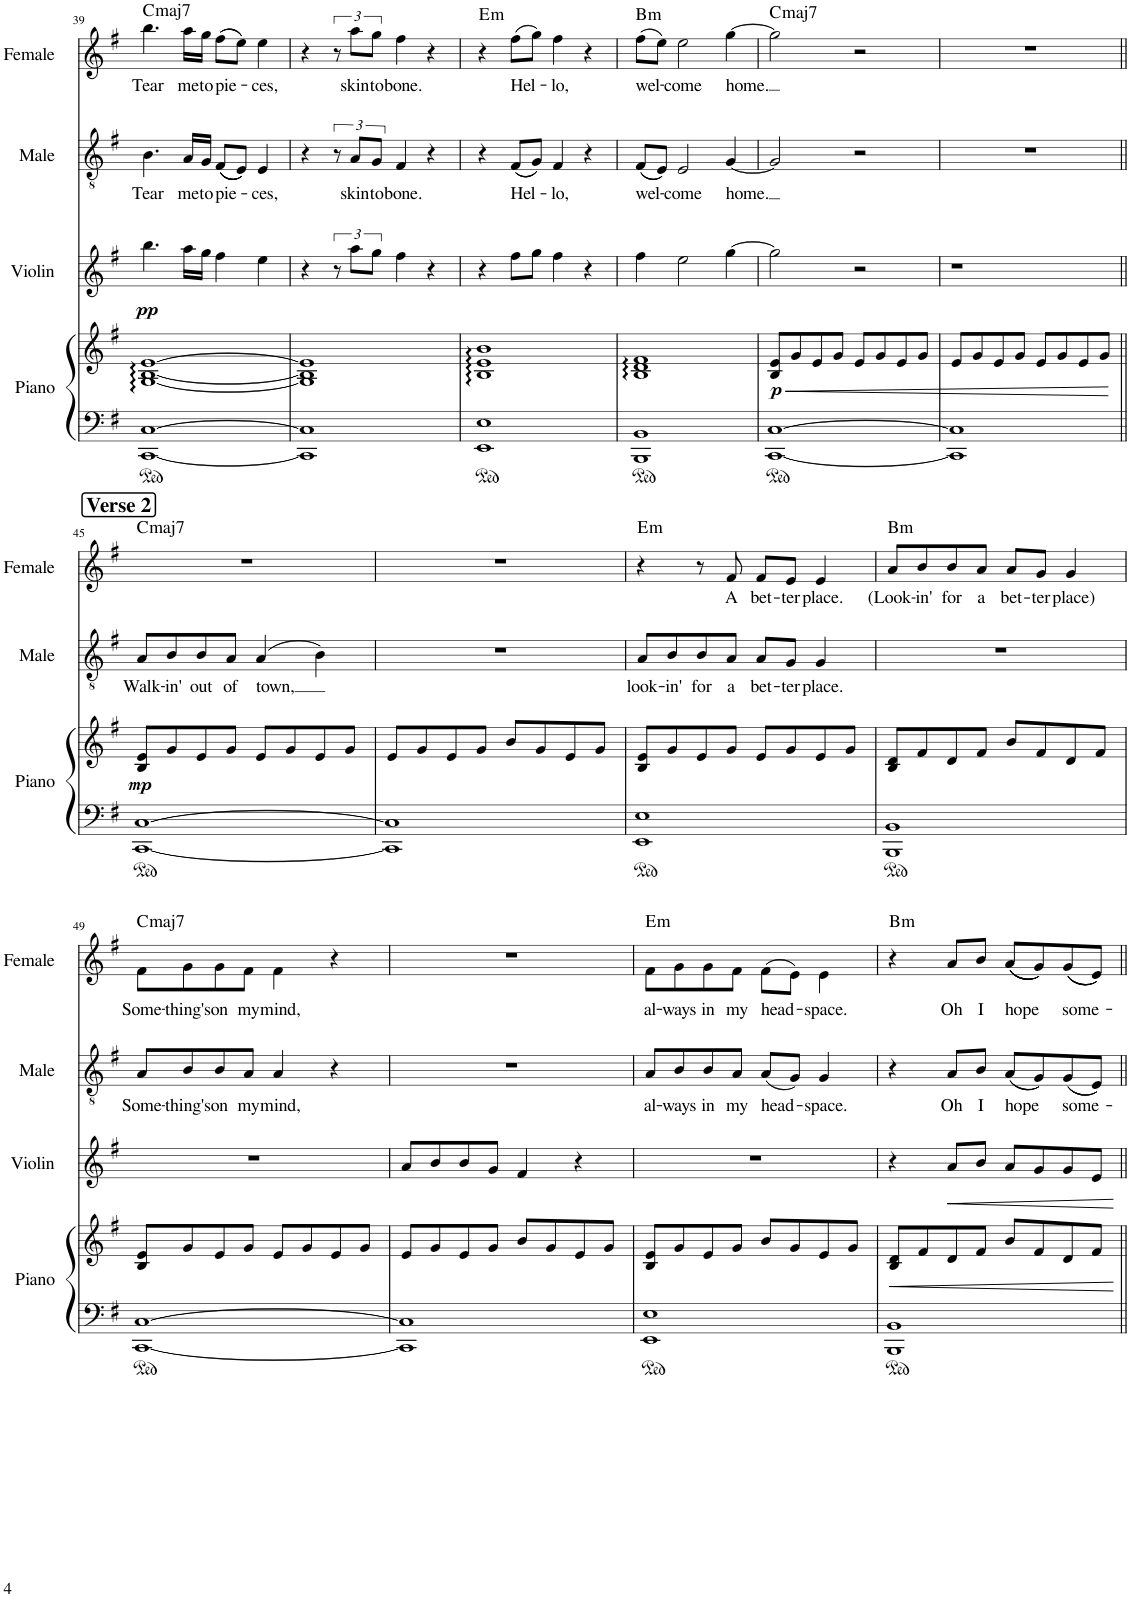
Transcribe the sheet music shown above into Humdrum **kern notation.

**kern	**kern	**dynam	**kern	**dynam	**kern	**text	**kern	**text	**harte
*part4	*part4	*part4	*part3	*part3	*part2	*part2	*part1	*part1	*part1
*staff5	*staff4	*staff4/5	*staff3	*staff3	*staff2	*staff2	*staff1	*staff1	*
*I"Piano	*	*	*I"Violin	*	*I"Male Vocals	*	*I"Female Vocals	*	*
*I'Piano	*	*	*I'Violin	*	*I'Male	*	*I'Female	*	*
!!LO:PB:g=z
*clefF4	*clefG2	*	*clefG2	*	*clefGv2	*	*clefG2	*	*
*k[f#]	*k[f#]	*	*k[f#]	*	*k[f#]	*	*k[f#]	*	*
*M4/4	*M4/4	*	*M4/4	*	*M4/4	*	*M4/4	*	*
=39	=39	=39	=39	=39	=39	=39	=39	=39	=39
!	!	!	!	!LO:DY:b	!	!LO:LY:b	!	!LO:LY:b	!LO:H:kt=maj7
[1CC [1C	[1G [1B [1e	.	4.bb\	pp	4.B\	Tear	4.bb\	Tear	C:maj7
!	!	!	!	!	!	!LO:LY:b	!	!LO:LY:b	!
.	.	.	16aa\LL	.	16A/LL	me	16aa\LL	me	.
!	!	!	!	!	!	!LO:LY:b	!	!LO:LY:b	!
.	.	.	16gg\JJ	.	16G/JJ	to	16gg\JJ	to	.
!	!	!	!	!	!	!LO:LY:b	!	!LO:LY:b	!
.	.	.	4ff#\	.	(((8F#/L	pie-	((8ff#\L	pie-	.
.	.	.	.	.	8E/J)))	.	8ee\J))	.	.
!	!	!	!	!	!	!LO:LY:b	!	!LO:LY:b	!
.	.	.	4ee\	.	4E/	-ces,	4ee\	-ces,	.
=40	=40	=40	=40	=40	=40	=40	=40	=40	=40
1CC] 1C]	1G] 1B] 1e]	.	4r	.	4r	.	4r	.	.
.	.	.	12r	.	12r	.	12r	.	.
!	!	!	!	!	!	!LO:LY:b	!	!LO:LY:b	!
.	.	.	12aa\L	.	12A/L	skin	12aa\L	skin	.
!	!	!	!	!	!	!LO:LY:b	!	!LO:LY:b	!
.	.	.	12gg\J	.	12G/J	to	12gg\J	to	.
!	!	!	!	!	!	!LO:LY:b	!	!LO:LY:b	!
.	.	.	4ff#\	.	4F#/	bone.	4ff#\	bone.	.
.	.	.	4r	.	4r	.	4r	.	.
=41	=41	=41	=41	=41	=41	=41	=41	=41	=41
!	!	!	!	!	!	!	!	!	!LO:H:kt=m
1EE 1E	1B 1e 1b	.	4r	.	4r	.	4r	.	E:min
!	!	!	!	!	!	!LO:LY:b	!	!LO:LY:b	!
.	.	.	8ff#\L	.	((8F#/L	Hel-	(8ff#\L	Hel-	.
.	.	.	8gg\J	.	8G/J))	.	8gg\J)	.	.
!	!	!	!	!	!	!LO:LY:b	!	!LO:LY:b	!
.	.	.	4ff#\	.	4F#/	-lo,	4ff#\	-lo,	.
.	.	.	4r	.	4r	.	4r	.	.
=42	=42	=42	=42	=42	=42	=42	=42	=42	=42
!	!	!	!	!	!	!LO:LY:b	!	!LO:LY:b	!LO:H:kt=m
1BBB 1BB	1B 1d 1f#	.	4ff#\	.	((8F#/L	wel-	(8ff#\L	wel-	B:min
.	.	.	.	.	8E/J))	.	8ee\J)	.	.
!	!	!	!	!	!	!LO:LY:b	!	!LO:LY:b	!
.	.	.	2ee\	.	2E/	-come	2ee\	-come	.
!	!	!	!	!	!	!LO:LY:b	!	!LO:LY:b	!
.	.	.	[4gg\	.	[4G/	home.	[4gg\	home.	.
=43	=43	=43	=43	=43	=43	=43	=43	=43	=43
!	!	!LO:HP:b	!	!	!	!	!	!	!
!	!	!LO:DY:n=1:b	!	!	!	!	!	!	!LO:H:kt=maj7
[1CC [1C	8B/ 8e/L	< p	2gg\]	.	2G/]	.	2gg\]	.	C:maj7
.	8g/	.	.	.	.	.	.	.	.
.	8e/	.	.	.	.	.	.	.	.
.	8g/J	.	.	.	.	.	.	.	.
.	8e/L	.	2r	.	2r	.	2r	.	.
.	8g/	.	.	.	.	.	.	.	.
.	8e/	.	.	.	.	.	.	.	.
.	8g/J	.	.	.	.	.	.	.	.
=44	=44	=44	=44	=44	=44	=44	=44	=44	=44
1CC] 1C]	8e/L	.	1r	.	1r	.	1r	.	.
.	8g/	.	.	.	.	.	.	.	.
.	8e/	.	.	.	.	.	.	.	.
.	8g/J	.	.	.	.	.	.	.	.
.	8e/L	.	.	.	.	.	.	.	.
.	8g/	.	.	.	.	.	.	.	.
.	8e/	.	.	.	.	.	.	.	.
.	8g/J	.	.	.	.	.	.	.	.
.	.	[	.	.	.	.	.	.	.
!!LO:LB:g=z
!!LO:REH:place=s1:a:B:cj:fs=14:t=Verse 2
=45||	=45||	=45||	=45||	=45||	=45||	=45||	=45||	=45||	=45||
!	!	!LO:DY:b	!	!	!	!LO:LY:b	!	!	!LO:H:kt=maj7
[1CC [1C	8B/ 8e/L	mp	1r	.	8A/L	Walk-	1r	.	C:maj7
!	!	!	!	!	!	!LO:LY:b	!	!	!
.	8g/	.	.	.	8B/	-in'	.	.	.
!	!	!	!	!	!	!LO:LY:b	!	!	!
.	8e/	.	.	.	8B/	out	.	.	.
!	!	!	!	!	!	!LO:LY:b	!	!	!
.	8g/J	.	.	.	8A/J	of	.	.	.
!	!	!	!	!	!	!LO:LY:b	!	!	!
.	8e/L	.	.	.	(4A/	town,	.	.	.
.	8g/	.	.	.	.	.	.	.	.
.	8e/	.	.	.	4B\)	.	.	.	.
.	8g/J	.	.	.	.	.	.	.	.
=46	=46	=46	=46	=46	=46	=46	=46	=46	=46
1CC] 1C]	8e/L	.	1r	.	1r	.	1r	.	.
.	8g/	.	.	.	.	.	.	.	.
.	8e/	.	.	.	.	.	.	.	.
.	8g/J	.	.	.	.	.	.	.	.
.	8b/L	.	.	.	.	.	.	.	.
.	8g/	.	.	.	.	.	.	.	.
.	8e/	.	.	.	.	.	.	.	.
.	8g/J	.	.	.	.	.	.	.	.
=47	=47	=47	=47	=47	=47	=47	=47	=47	=47
!	!	!	!	!	!	!LO:LY:b	!	!	!LO:H:kt=m
1EE 1E	8B/ 8e/L	.	1r	.	8A/L	look-	4r	.	E:min
!	!	!	!	!	!	!LO:LY:b	!	!	!
.	8g/	.	.	.	8B/	-in'	.	.	.
!	!	!	!	!	!	!LO:LY:b	!	!	!
.	8e/	.	.	.	8B/	for	8r	.	.
!	!	!	!	!	!	!LO:LY:b	!	!LO:LY:b	!
.	8g/J	.	.	.	8A/J	a	8f#/	A	.
!	!	!	!	!	!	!LO:LY:b	!	!LO:LY:b	!
.	8e/L	.	.	.	8A/L	bet-	8f#/L	bet-	.
!	!	!	!	!	!	!LO:LY:b	!	!LO:LY:b	!
.	8g/	.	.	.	8G/J	-ter	8e/J	-ter	.
!	!	!	!	!	!	!LO:LY:b	!	!LO:LY:b	!
.	8e/	.	.	.	4G/	place.	4e/	place.	.
.	8g/J	.	.	.	.	.	.	.	.
=48	=48	=48	=48	=48	=48	=48	=48	=48	=48
!	!	!	!	!	!	!	!	!LO:LY:b	!LO:H:kt=m
1BBB 1BB	8B/ 8d/L	.	1r	.	1r	.	8a/L	(Look-	B:min
!	!	!	!	!	!	!	!	!LO:LY:b	!
.	8f#/	.	.	.	.	.	8b/	-in'	.
!	!	!	!	!	!	!	!	!LO:LY:b	!
.	8d/	.	.	.	.	.	8b/	for	.
!	!	!	!	!	!	!	!	!LO:LY:b	!
.	8f#/J	.	.	.	.	.	8a/J	a	.
!	!	!	!	!	!	!	!	!LO:LY:b	!
.	8b/L	.	.	.	.	.	8a/L	bet-	.
!	!	!	!	!	!	!	!	!LO:LY:b	!
.	8f#/	.	.	.	.	.	8g/J	-ter	.
!	!	!	!	!	!	!	!	!LO:LY:b	!
.	8d/	.	.	.	.	.	4g/	place)	.
.	8f#/J	.	.	.	.	.	.	.	.
!!LO:LB:g=z
=49	=49	=49	=49	=49	=49	=49	=49	=49	=49
!	!	!	!	!	!	!LO:LY:b	!	!LO:LY:b	!LO:H:kt=maj7
[1CC [1C	8B/ 8e/L	.	1r	.	8A/L	Some-	8f#\L	Some-	C:maj7
!	!	!	!	!	!	!LO:LY:b	!	!LO:LY:b	!
.	8g/	.	.	.	8B/	-thing's	8g\	-thing's	.
!	!	!	!	!	!	!LO:LY:b	!	!LO:LY:b	!
.	8e/	.	.	.	8B/	on	8g\	on	.
!	!	!	!	!	!	!LO:LY:b	!	!LO:LY:b	!
.	8g/J	.	.	.	8A/J	my	8f#\J	my	.
!	!	!	!	!	!	!LO:LY:b	!	!LO:LY:b	!
.	8e/L	.	.	.	4A/	mind,	4f#\	mind,	.
.	8g/	.	.	.	.	.	.	.	.
.	8e/	.	.	.	4r	.	4r	.	.
.	8g/J	.	.	.	.	.	.	.	.
=50	=50	=50	=50	=50	=50	=50	=50	=50	=50
1CC] 1C]	8e/L	.	8a/L	.	1r	.	1r	.	.
.	8g/	.	8b/	.	.	.	.	.	.
.	8e/	.	8b/	.	.	.	.	.	.
.	8g/J	.	8g/J	.	.	.	.	.	.
.	8b/L	.	4f#/	.	.	.	.	.	.
.	8g/	.	.	.	.	.	.	.	.
.	8e/	.	4r	.	.	.	.	.	.
.	8g/J	.	.	.	.	.	.	.	.
=51	=51	=51	=51	=51	=51	=51	=51	=51	=51
!	!	!	!	!	!	!LO:LY:b	!	!LO:LY:b	!LO:H:kt=m
1EE 1E	8B/ 8e/L	.	1r	.	8A/L	al-	8f#\L	al-	E:min
!	!	!	!	!	!	!LO:LY:b	!	!LO:LY:b	!
.	8g/	.	.	.	8B/	-ways	8g\	-ways	.
!	!	!	!	!	!	!LO:LY:b	!	!LO:LY:b	!
.	8e/	.	.	.	8B/	in	8g\	in	.
!	!	!	!	!	!	!LO:LY:b	!	!LO:LY:b	!
.	8g/J	.	.	.	8A/J	my	8f#\J	my	.
!	!	!	!	!	!	!LO:LY:b	!	!LO:LY:b	!
.	8b/L	.	.	.	(8A/L	head-	(8f#\L	head-	.
.	8g/	.	.	.	8G/J)	.	8e\J)	.	.
!	!	!	!	!	!	!LO:LY:b	!	!LO:LY:b	!
.	8e/	.	.	.	4G/	-space.	4e\	-space.	.
.	8g/J	.	.	.	.	.	.	.	.
=52	=52	=52	=52	=52	=52	=52	=52	=52	=52
!	!	!LO:HP:b	!	!	!	!	!	!	!LO:H:kt=m
1BBB 1BB	8B/ 8d/L	<	4r	.	4r	.	4r	.	B:min
.	8f#/	.	.	.	.	.	.	.	.
!	!	!	!	!LO:HP:b	!	!LO:LY:b	!	!LO:LY:b	!
.	8d/	.	8a/L	<	8A/L	Oh	8a/L	Oh	.
!	!	!	!	!	!	!LO:LY:b	!	!LO:LY:b	!
.	8f#/J	.	8b/J	.	8B/J	I	8b/J	I	.
!	!	!	!	!	!	!LO:LY:b	!	!LO:LY:b	!
.	8b/L	.	8a/L	.	((8A/L	hope	(((8a/L	hope	.
.	8f#/	.	8g/	.	8G/))	.	8g/)))	.	.
!	!	!	!	!	!	!LO:LY:b	!	!LO:LY:b	!
.	8d/	.	8g/	.	((8G/	some-	(((8g/	some-	.
.	8f#/J	.	8e/J	.	8E/J))	.	8e/J)))	.	.
.	.	[	.	[	.	.	.	.	.
=||	=||	=||	=||	=||	=||	=||	=||	=||	=||
*-	*-	*-	*-	*-	*-	*-	*-	*-	*-
